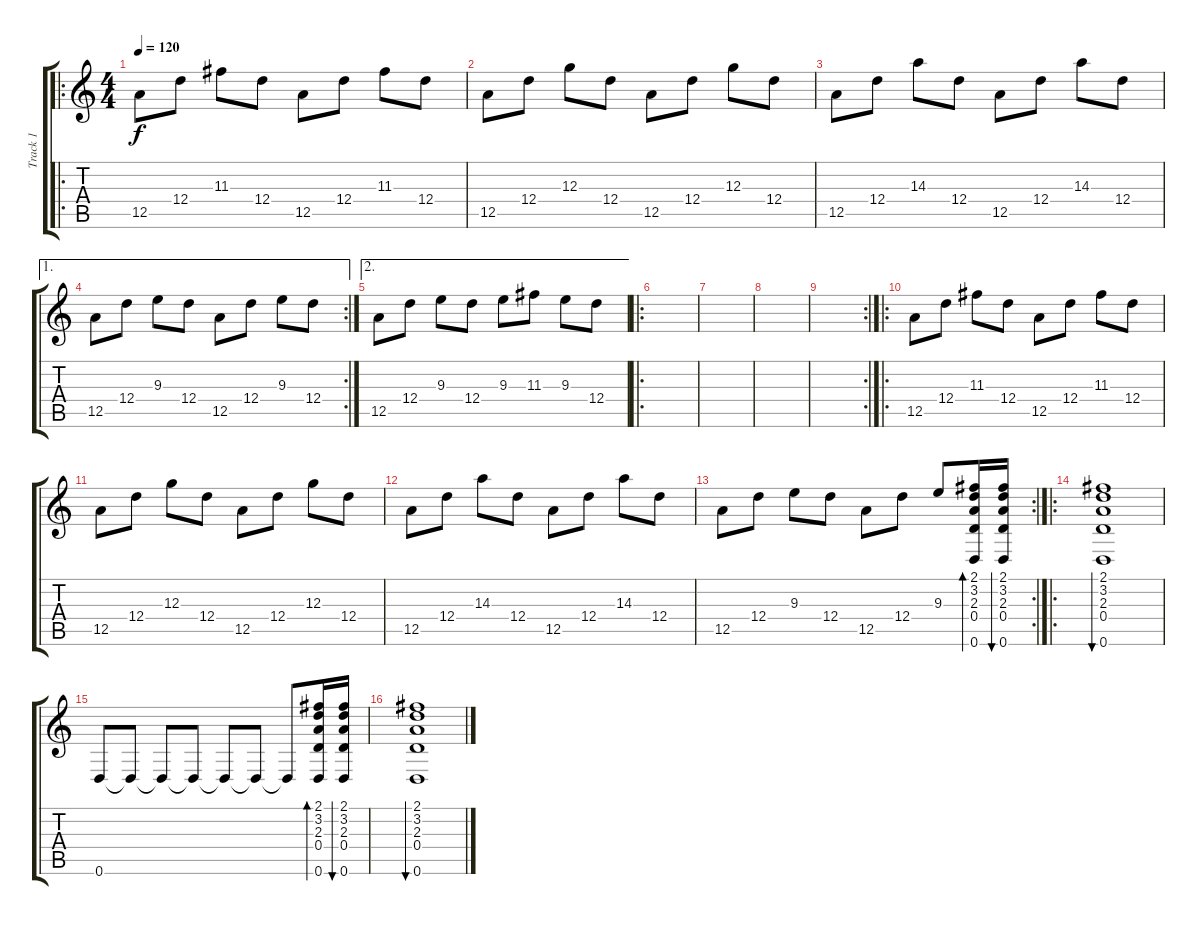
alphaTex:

\track ("Track 1" "Track 1") {instrument acousticguitarsteel}
\staff {score tabs}
\tuning (E4 B3 G3 D3 A2 D2) {hide}
\ro
\ts (4 4)
\tempo 120
\clef g2
\ks c
12.5.8{dy f instrument acousticguitarsteel} 12.4.8 11.3.8 12.4.8 12.5.8 12.4.8 11.3.8 12.4.8 |
12.5.8 12.4.8 12.3.8 12.4.8 12.5.8 12.4.8 12.3.8 12.4.8 |
12.5.8 12.4.8 14.3.8 12.4.8 12.5.8 12.4.8 14.3.8 12.4.8 |
\ae 1
\rc 2
12.5.8 12.4.8 9.3.8 12.4.8 12.5.8 12.4.8 9.3.8 12.4.8 |
\ae 2
12.5.8 12.4.8 9.3.8 12.4.8 9.3.8 11.3.8 9.3.8 12.4.8 |
\ro
|
|
|
\rc 2
|
\ro
12.5.8 12.4.8 11.3.8 12.4.8 12.5.8 12.4.8 11.3.8 12.4.8 |
12.5.8 12.4.8 12.3.8 12.4.8 12.5.8 12.4.8 12.3.8 12.4.8 |
12.5.8 12.4.8 14.3.8 12.4.8 12.5.8 12.4.8 14.3.8 12.4.8 |
\rc 2
12.5.8 12.4.8 9.3.8 12.4.8 12.5.8 12.4.8 9.3.8 (2.1 3.2 2.3 0.4 0.6).16{bd 60} (2.1 3.2 2.3 0.4 0.6).16{bu 60} |
\ro
(2.1 3.2 2.3 0.4 0.6).1{bu 60} |
0.6.8 0.6{t}.8 0.6{t}.8 0.6{t}.8 0.6{t}.8 0.6{t}.8 0.6{t}.8 (2.1 3.2 2.3 0.4 0.6).16{bd 60} (2.1 3.2 2.3 0.4 0.6).16{bu 60} |
(2.1 3.2 2.3 0.4 0.6).1{bu 60}
